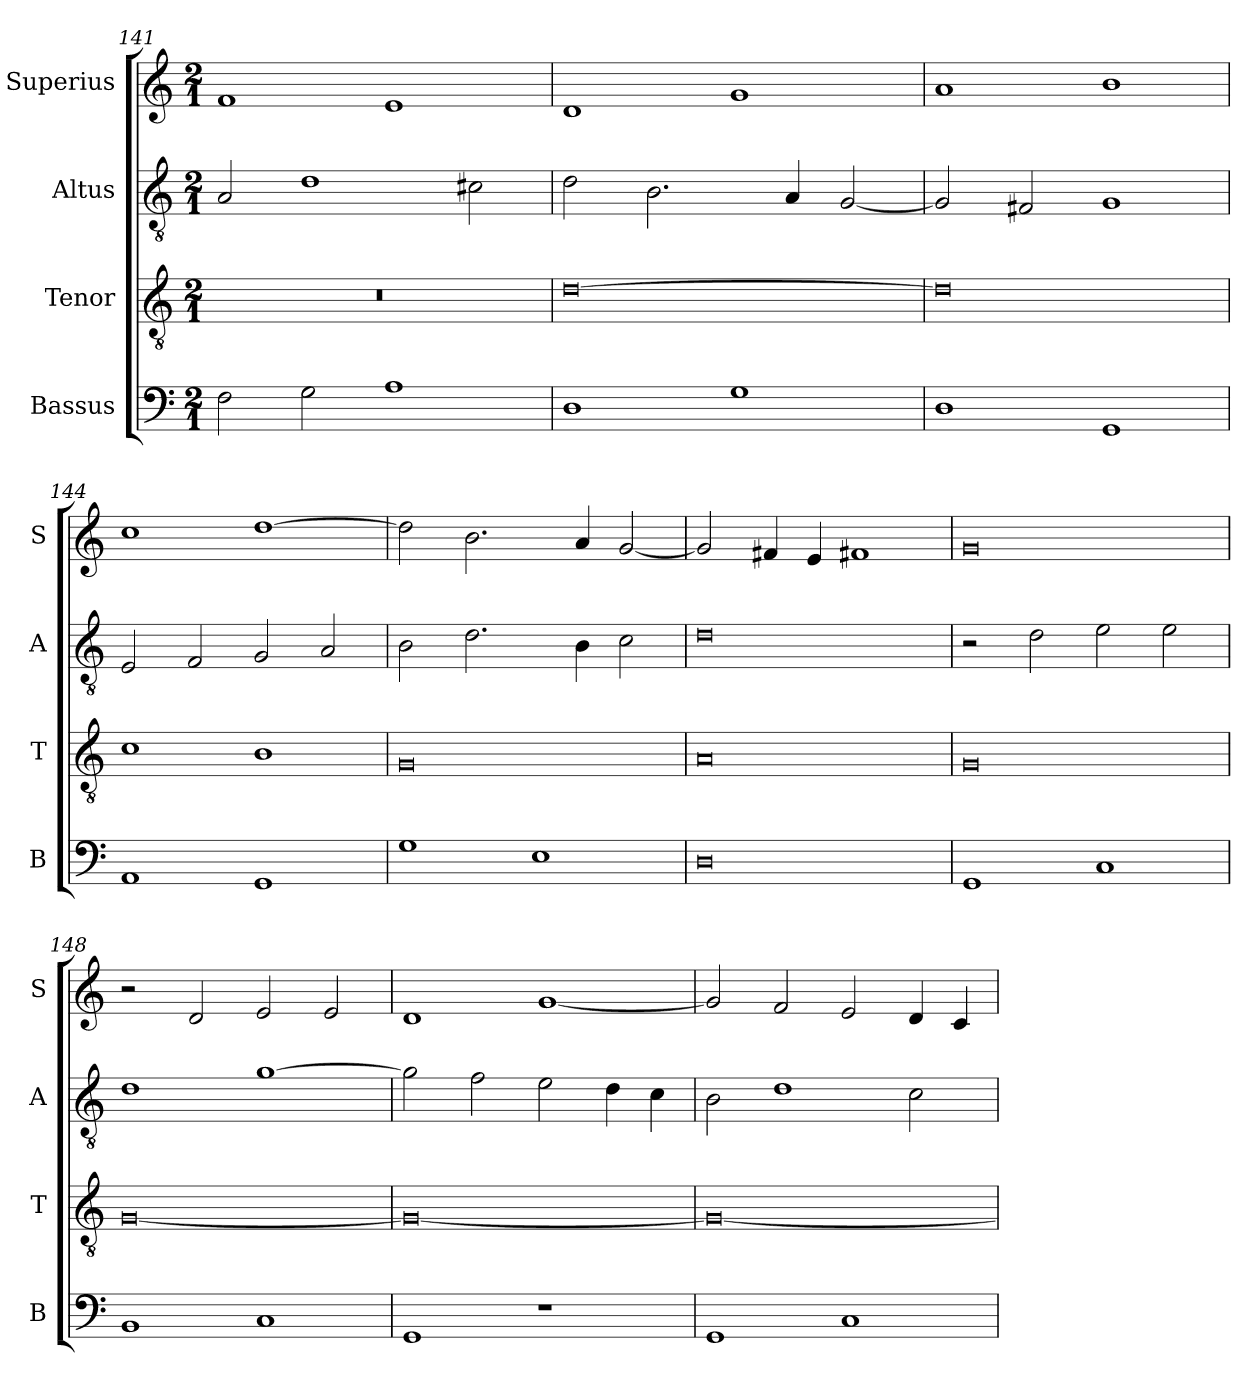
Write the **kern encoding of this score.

**kern	**kern	**kern	**kern
*part4	*part3	*part2	*part1
*staff4	*staff3	*staff2	*staff1
*I"Bassus	*I"Tenor	*I"Altus	*I"Superius
*I'B	*I'T	*I'A	*I'S
*clefF4	*clefGv2	*clefGv2	*clefG2
*k[]	*k[]	*k[]	*k[]
*M2/1	*M2/1	*M2/1	*M2/1
=141	=141	=141	=141
2F\	0r	2A/	1f
2G\	.	1d	.
1A	.	.	1e
.	.	2c#X\	.
=142	=142	=142	=142
1D	[0d	2d\	1d
.	.	2.B\	.
1G	.	.	1g
.	.	4A/	.
.	.	[2G/	.
=143	=143	=143	=143
1D	0d]	2G/]	1a
.	.	2F#X/	.
1GG	.	1G	1b
=144	=144	=144	=144
1AA	1c	2E/	1cc
.	.	2F/	.
1GG	1B	2G/	[1dd
.	.	2A/	.
=145	=145	=145	=145
1G	0G	2B\	2dd\]
.	.	2.d\	2.b\
1E	.	.	.
.	.	4B\	4a/
.	.	2c\	[2g/
=146	=146	=146	=146
0D	0A	0d	2g/]
.	.	.	4f#X/
.	.	.	4e/
.	.	.	1f#X
=147	=147	=147	=147
1GG	0G	2r	0g
.	.	2d\	.
1C	.	2e\	.
.	.	2e\	.
=148	=148	=148	=148
1BB	[0G	1d	2r
.	.	.	2d/
1C	.	[1g	2e/
.	.	.	2e/
=149	=149	=149	=149
1GG	0G_	2g\]	1d
.	.	2f\	.
1r	.	2e\	[1g
.	.	4d\	.
.	.	4c\	.
=150	=150	=150	=150
1GG	0G_	2B\	2g/]
.	.	1d	2f/
1C	.	.	2e/
.	.	2c\	4d/
.	.	.	4c/
=	=	=	=
*-	*-	*-	*-
